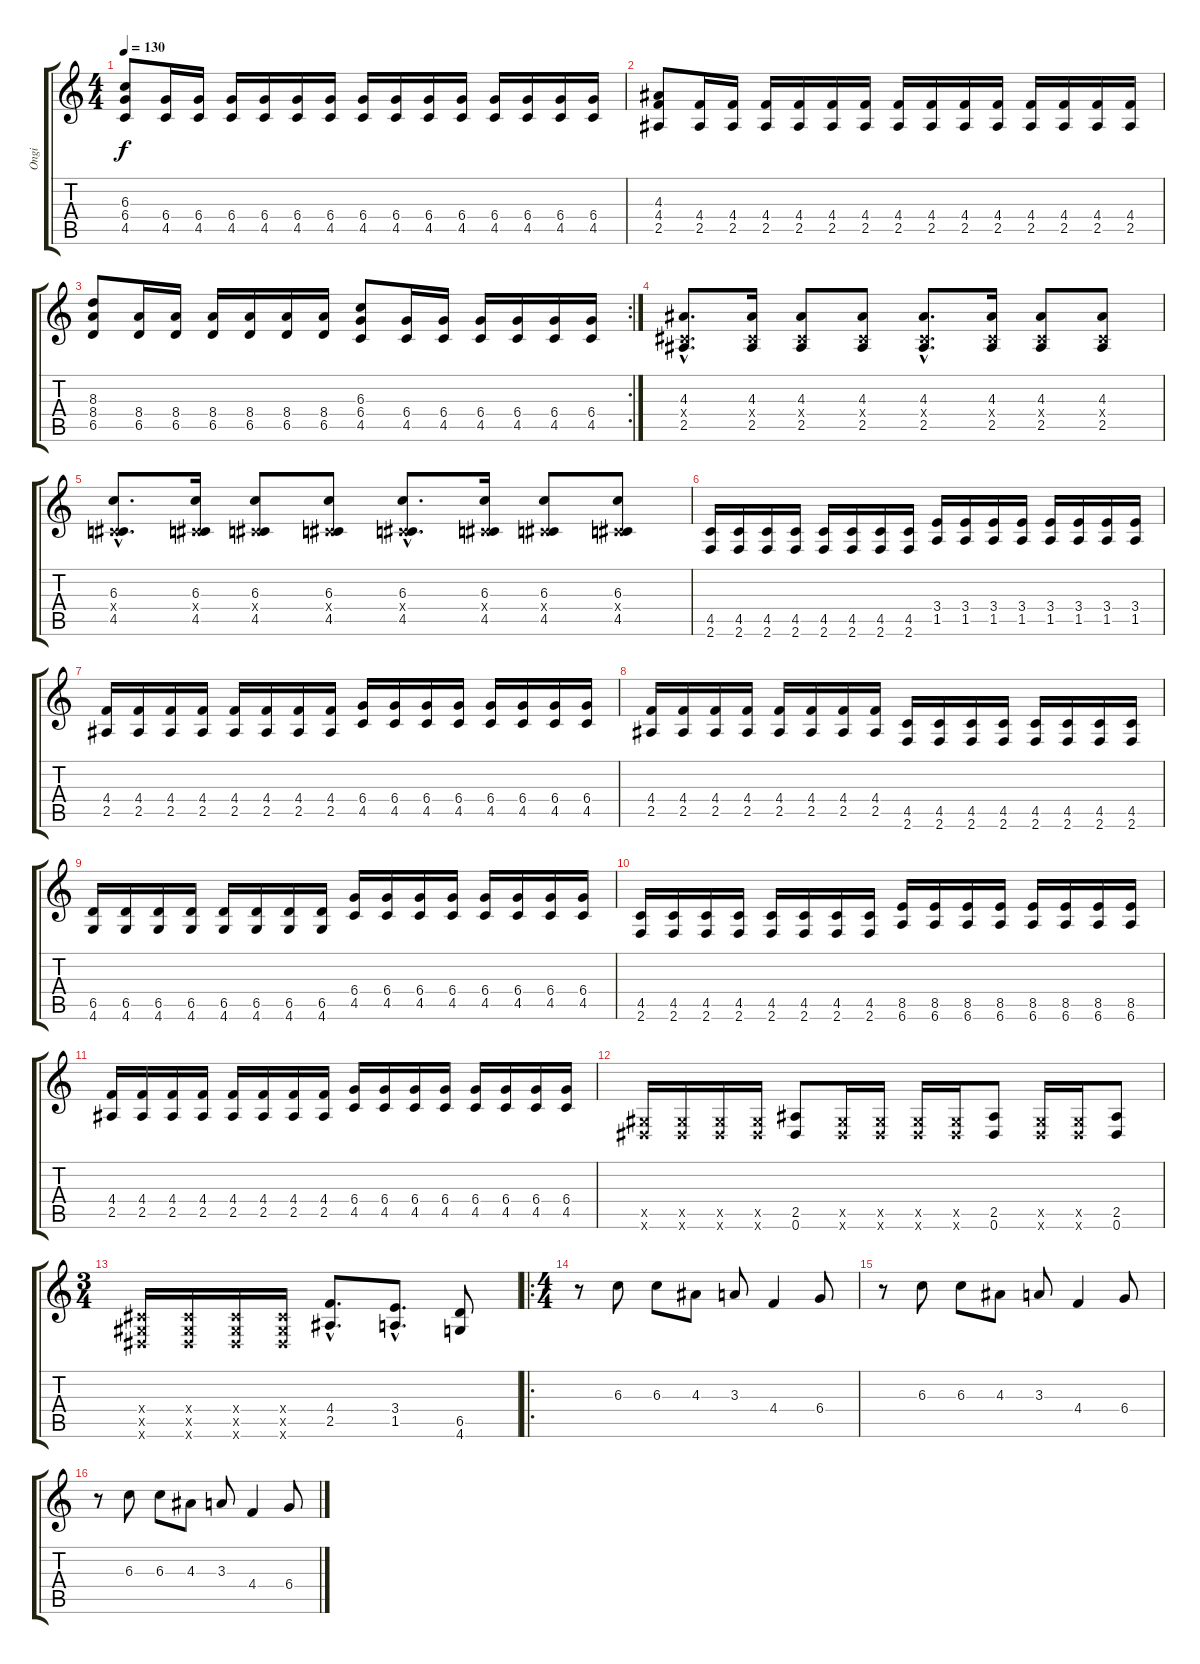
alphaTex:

\track ("Ongi" "Ongi") {instrument distortionguitar}
\staff {score tabs}
\tuning (Eb4 Bb3 Gb3 Db3 Ab2 Eb2) {hide}
\ts (4 4)
\tempo 130
\clef g2
\ks c
(6.3 6.4 4.5).8{dy f instrument distortionguitar} (6.4 4.5).16{instrument electricguitarmuted} (6.4 4.5).16 (6.4 4.5).16 (6.4 4.5).16 (6.4 4.5).16 (6.4 4.5).16 (6.4 4.5).16 (6.4 4.5).16 (6.4 4.5).16 (6.4 4.5).16 (6.4 4.5).16 (6.4 4.5).16 (6.4 4.5).16 (6.4 4.5).16 |
(4.3 4.4 2.5).8{instrument distortionguitar} (4.4 2.5).16{instrument electricguitarmuted} (4.4 2.5).16 (4.4 2.5).16 (4.4 2.5).16 (4.4 2.5).16 (4.4 2.5).16 (4.4 2.5).16 (4.4 2.5).16 (4.4 2.5).16 (4.4 2.5).16 (4.4 2.5).16 (4.4 2.5).16 (4.4 2.5).16 (4.4 2.5).16 |
\rc 2
(8.3 8.4 6.5).8{instrument distortionguitar} (8.4 6.5).16{instrument electricguitarmuted} (8.4 6.5).16 (8.4 6.5).16 (8.4 6.5).16 (8.4 6.5).16 (8.4 6.5).16 (6.3 6.4 4.5).8{instrument distortionguitar} (6.4 4.5).16{instrument electricguitarmuted} (6.4 4.5).16 (6.4 4.5).16 (6.4 4.5).16 (6.4 4.5).16 (6.4 4.5).16 |
(4.3{hac} 0.4{hac x} 2.5{hac}).8{d instrument distortionguitar} (4.3 0.4{x} 2.5).16 (4.3 0.4{x} 2.5).8 (4.3 0.4{x} 2.5).8 (4.3{hac} 0.4{hac x} 2.5{hac}).8{d} (4.3 0.4{x} 2.5).16 (4.3 0.4{x} 2.5).8 (4.3 0.4{x} 2.5).8 |
(6.3{hac} 0.4{hac x} 4.5{hac}).8{d} (6.3 0.4{x} 4.5).16 (6.3 0.4{x} 4.5).8 (6.3 0.4{x} 4.5).8 (6.3{hac} 0.4{hac x} 4.5{hac}).8{d} (6.3 0.4{x} 4.5).16 (6.3 0.4{x} 4.5).8 (6.3 0.4{x} 4.5).8 |
(4.5 2.6).16 (4.5 2.6).16 (4.5 2.6).16 (4.5 2.6).16 (4.5 2.6).16 (4.5 2.6).16 (4.5 2.6).16 (4.5 2.6).16 (3.4 1.5).16 (3.4 1.5).16 (3.4 1.5).16 (3.4 1.5).16 (3.4 1.5).16 (3.4 1.5).16 (3.4 1.5).16 (3.4 1.5).16 |
(4.4 2.5).16 (4.4 2.5).16 (4.4 2.5).16 (4.4 2.5).16 (4.4 2.5).16 (4.4 2.5).16 (4.4 2.5).16 (4.4 2.5).16 (6.4 4.5).16 (6.4 4.5).16 (6.4 4.5).16 (6.4 4.5).16 (6.4 4.5).16 (6.4 4.5).16 (6.4 4.5).16 (6.4 4.5).16 |
(4.4 2.5).16 (4.4 2.5).16 (4.4 2.5).16 (4.4 2.5).16 (4.4 2.5).16 (4.4 2.5).16 (4.4 2.5).16 (4.4 2.5).16 (4.5 2.6).16 (4.5 2.6).16 (4.5 2.6).16 (4.5 2.6).16 (4.5 2.6).16 (4.5 2.6).16 (4.5 2.6).16 (4.5 2.6).16 |
(6.5 4.6).16 (6.5 4.6).16 (6.5 4.6).16 (6.5 4.6).16 (6.5 4.6).16 (6.5 4.6).16 (6.5 4.6).16 (6.5 4.6).16 (6.4 4.5).16 (6.4 4.5).16 (6.4 4.5).16 (6.4 4.5).16 (6.4 4.5).16 (6.4 4.5).16 (6.4 4.5).16 (6.4 4.5).16 |
(4.5 2.6).16 (4.5 2.6).16 (4.5 2.6).16 (4.5 2.6).16 (4.5 2.6).16 (4.5 2.6).16 (4.5 2.6).16 (4.5 2.6).16 (8.5 6.6).16 (8.5 6.6).16 (8.5 6.6).16 (8.5 6.6).16 (8.5 6.6).16 (8.5 6.6).16 (8.5 6.6).16 (8.5 6.6).16 |
(4.4 2.5).16 (4.4 2.5).16 (4.4 2.5).16 (4.4 2.5).16 (4.4 2.5).16 (4.4 2.5).16 (4.4 2.5).16 (4.4 2.5).16 (6.4 4.5).16 (6.4 4.5).16 (6.4 4.5).16 (6.4 4.5).16 (6.4 4.5).16 (6.4 4.5).16 (6.4 4.5).16 (6.4 4.5).16 |
(0.5{x} 0.6{x}).16 (0.5{x} 0.6{x}).16 (0.5{x} 0.6{x}).16 (0.5{x} 0.6{x}).16 (2.5 0.6).8 (0.5{x} 0.6{x}).16 (0.5{x} 0.6{x}).16 (0.5{x} 0.6{x}).16 (0.5{x} 0.6{x}).16 (2.5 0.6).8 (0.5{x} 0.6{x}).16 (0.5{x} 0.6{x}).16 (2.5 0.6).8 |
\ts (3 4)
(0.4{x} 0.5{x} 0.6{x}).16 (0.4{x} 0.5{x} 0.6{x}).16 (0.4{x} 0.5{x} 0.6{x}).16 (0.4{x} 0.5{x} 0.6{x}).16 (4.4{hac} 2.5{hac}).8{d} (3.4{hac} 1.5{hac}).8{d} (6.5 4.6).8 |
\ro
\ts (4 4)
r.8 6.3.8 6.3.8 4.3.8 3.3.8 4.4.4 6.4.8 |
r.8 6.3.8 6.3.8 4.3.8 3.3.8 4.4.4 6.4.8 |
r.8 6.3.8 6.3.8 4.3.8 3.3.8 4.4.4 6.4.8
